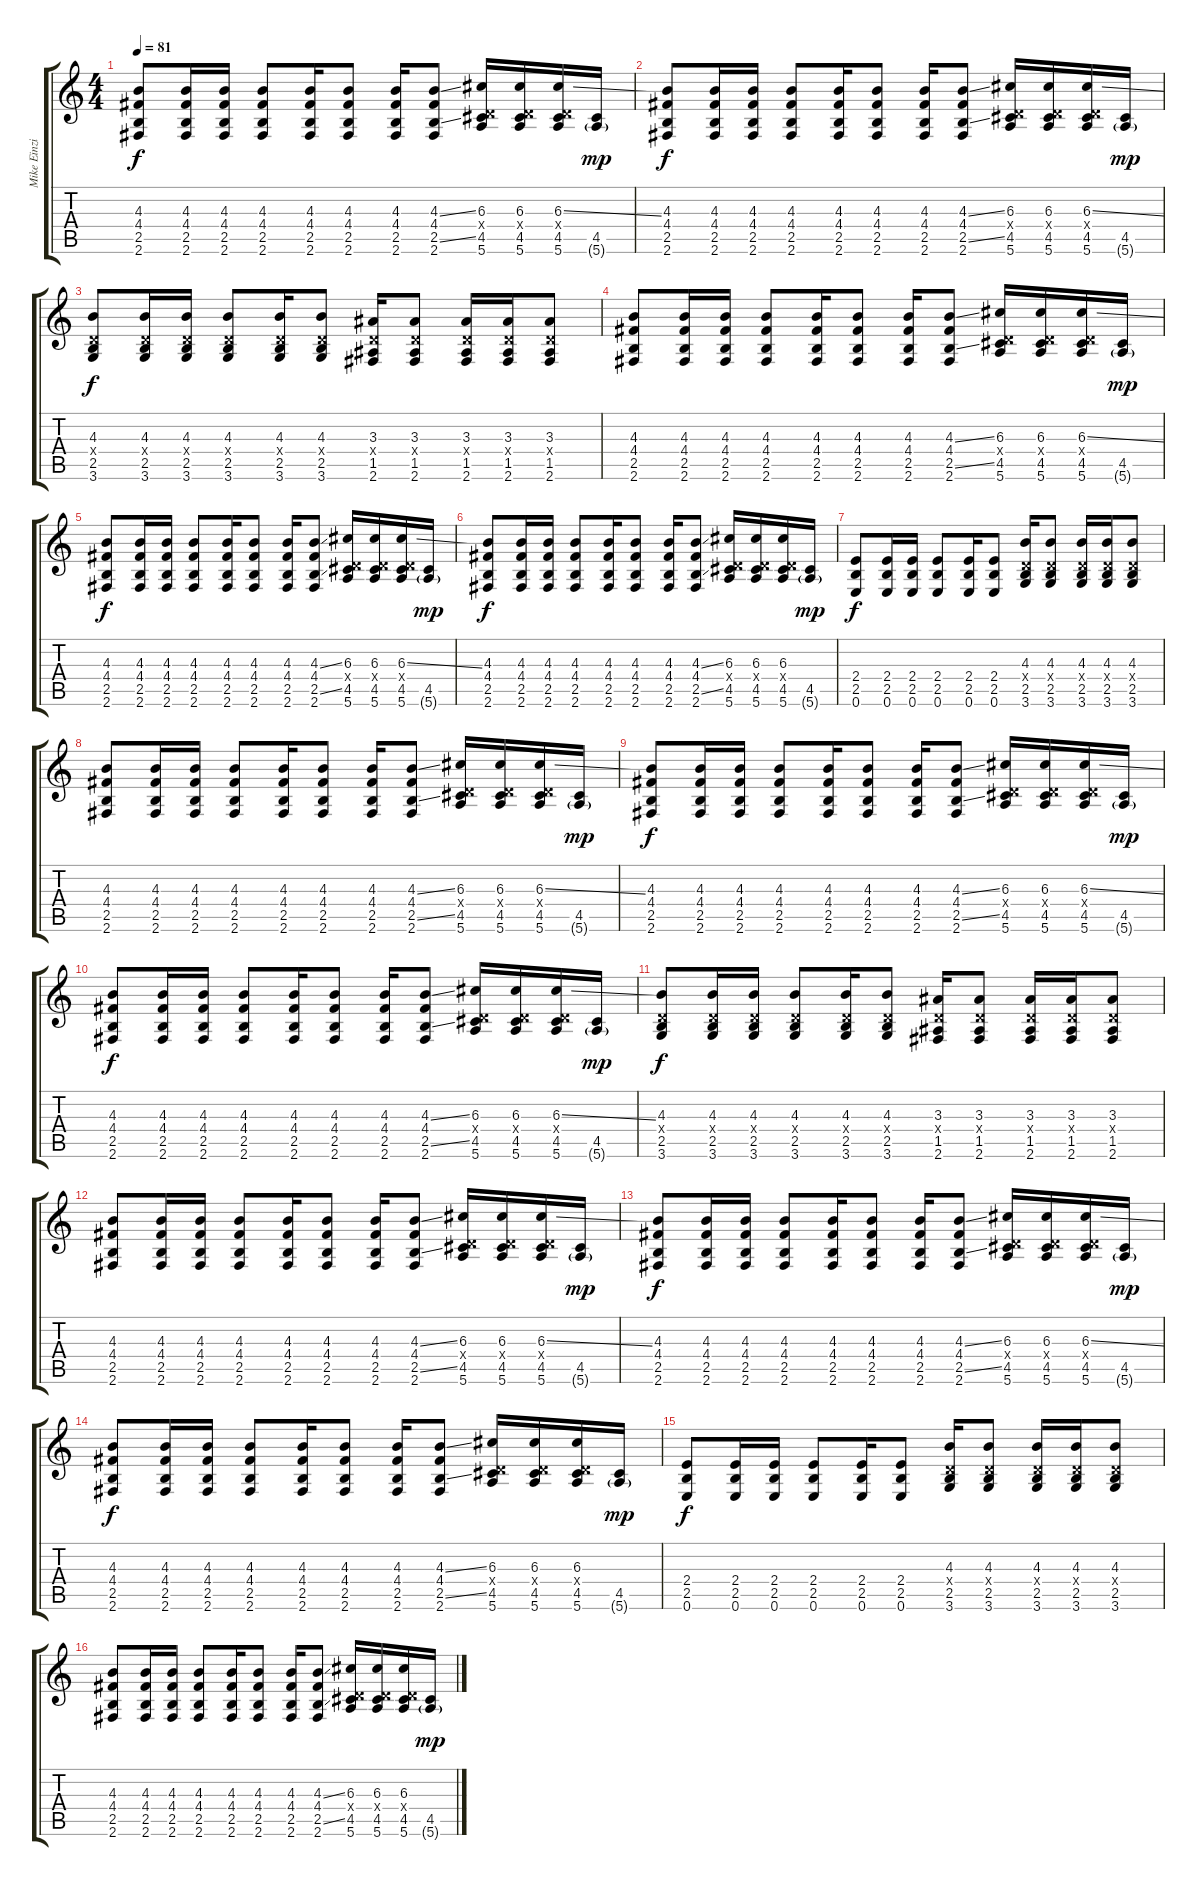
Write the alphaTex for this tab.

\track ("Mike Einziger [Guitar]" "Mike Einzi") {instrument distortionguitar}
\staff {score tabs}
\tuning (E4 B3 G3 D3 A2 E2) {hide}
\ts (4 4)
\tempo 81
\clef g2
\ks c
(4.3 4.4 2.5 2.6).8{dy f instrument overdrivenguitar} (4.3 4.4 2.5 2.6).16 (4.3 4.4 2.5 2.6).16 (4.3 4.4 2.5 2.6).8 (4.3 4.4 2.5 2.6).16 (4.3 4.4 2.5 2.6).8 (4.3 4.4 2.5 2.6).16 (4.3{ss} 4.4 2.5{ss} 2.6).8 (6.3 0.4{x} 4.5 5.6).16 (6.3 0.4{x} 4.5 5.6).16 (6.3{ss} 0.4{x} 4.5 5.6).16 (4.5 5.6{g}).16{dy mp} |
(4.3 4.4 2.5 2.6).8{dy f instrument overdrivenguitar} (4.3 4.4 2.5 2.6).16 (4.3 4.4 2.5 2.6).16 (4.3 4.4 2.5 2.6).8 (4.3 4.4 2.5 2.6).16 (4.3 4.4 2.5 2.6).8 (4.3 4.4 2.5 2.6).16 (4.3{ss} 4.4 2.5{ss} 2.6).8 (6.3 0.4{x} 4.5 5.6).16 (6.3 0.4{x} 4.5 5.6).16 (6.3{ss} 0.4{x} 4.5 5.6).16 (4.5 5.6{g}).16{dy mp} |
(4.3 0.4{x} 2.5 3.6).8{dy f volume 13} (4.3 0.4{x} 2.5 3.6).16 (4.3 0.4{x} 2.5 3.6).16 (4.3 0.4{x} 2.5 3.6).8 (4.3 0.4{x} 2.5 3.6).16 (4.3 0.4{x} 2.5 3.6).8 (3.3 0.4{x} 1.5 2.6).16 (3.3 0.4{x} 1.5 2.6).8 (3.3 0.4{x} 1.5 2.6).16 (3.3 0.4{x} 1.5 2.6).16 (3.3 0.4{x} 1.5 2.6).8 |
(4.3 4.4 2.5 2.6).8{volume 13 instrument overdrivenguitar} (4.3 4.4 2.5 2.6).16 (4.3 4.4 2.5 2.6).16 (4.3 4.4 2.5 2.6).8 (4.3 4.4 2.5 2.6).16 (4.3 4.4 2.5 2.6).8 (4.3 4.4 2.5 2.6).16 (4.3{ss} 4.4 2.5{ss} 2.6).8 (6.3 0.4{x} 4.5 5.6).16 (6.3 0.4{x} 4.5 5.6).16 (6.3{ss} 0.4{x} 4.5 5.6).16 (4.5 5.6{g}).16{dy mp} |
(4.3 4.4 2.5 2.6).8{dy f instrument overdrivenguitar} (4.3 4.4 2.5 2.6).16 (4.3 4.4 2.5 2.6).16 (4.3 4.4 2.5 2.6).8 (4.3 4.4 2.5 2.6).16 (4.3 4.4 2.5 2.6).8 (4.3 4.4 2.5 2.6).16 (4.3{ss} 4.4 2.5{ss} 2.6).8 (6.3 0.4{x} 4.5 5.6).16 (6.3 0.4{x} 4.5 5.6).16 (6.3{ss} 0.4{x} 4.5 5.6).16 (4.5 5.6{g}).16{dy mp} |
(4.3 4.4 2.5 2.6).8{dy f instrument overdrivenguitar} (4.3 4.4 2.5 2.6).16 (4.3 4.4 2.5 2.6).16 (4.3 4.4 2.5 2.6).8 (4.3 4.4 2.5 2.6).16 (4.3 4.4 2.5 2.6).8 (4.3 4.4 2.5 2.6).16 (4.3{ss} 4.4 2.5{ss} 2.6).8 (6.3 0.4{x} 4.5 5.6).16 (6.3 0.4{x} 4.5 5.6).16 (6.3 0.4{x} 4.5 5.6).16 (4.5 5.6{g}).16{dy mp} |
(2.4 2.5 0.6).8{dy f volume 13} (2.4 2.5 0.6).16 (2.4 2.5 0.6).16 (2.4 2.5 0.6).8 (2.4 2.5 0.6).16 (2.4 2.5 0.6).8 (4.3 0.4{x} 2.5 3.6).16 (4.3 0.4{x} 2.5 3.6).8 (4.3 0.4{x} 2.5 3.6).16 (4.3 0.4{x} 2.5 3.6).16 (4.3 0.4{x} 2.5 3.6).8 |
(4.3 4.4 2.5 2.6).8{volume 13 instrument overdrivenguitar} (4.3 4.4 2.5 2.6).16 (4.3 4.4 2.5 2.6).16 (4.3 4.4 2.5 2.6).8 (4.3 4.4 2.5 2.6).16 (4.3 4.4 2.5 2.6).8 (4.3 4.4 2.5 2.6).16 (4.3{ss} 4.4 2.5{ss} 2.6).8 (6.3 0.4{x} 4.5 5.6).16 (6.3 0.4{x} 4.5 5.6).16 (6.3{ss} 0.4{x} 4.5 5.6).16 (4.5 5.6{g}).16{dy mp} |
(4.3 4.4 2.5 2.6).8{dy f instrument overdrivenguitar} (4.3 4.4 2.5 2.6).16 (4.3 4.4 2.5 2.6).16 (4.3 4.4 2.5 2.6).8 (4.3 4.4 2.5 2.6).16 (4.3 4.4 2.5 2.6).8 (4.3 4.4 2.5 2.6).16 (4.3{ss} 4.4 2.5{ss} 2.6).8 (6.3 0.4{x} 4.5 5.6).16 (6.3 0.4{x} 4.5 5.6).16 (6.3{ss} 0.4{x} 4.5 5.6).16 (4.5 5.6{g}).16{dy mp} |
(4.3 4.4 2.5 2.6).8{dy f instrument overdrivenguitar} (4.3 4.4 2.5 2.6).16 (4.3 4.4 2.5 2.6).16 (4.3 4.4 2.5 2.6).8 (4.3 4.4 2.5 2.6).16 (4.3 4.4 2.5 2.6).8 (4.3 4.4 2.5 2.6).16 (4.3{ss} 4.4 2.5{ss} 2.6).8 (6.3 0.4{x} 4.5 5.6).16 (6.3 0.4{x} 4.5 5.6).16 (6.3{ss} 0.4{x} 4.5 5.6).16 (4.5 5.6{g}).16{dy mp} |
(4.3 0.4{x} 2.5 3.6).8{dy f volume 13} (4.3 0.4{x} 2.5 3.6).16 (4.3 0.4{x} 2.5 3.6).16 (4.3 0.4{x} 2.5 3.6).8 (4.3 0.4{x} 2.5 3.6).16 (4.3 0.4{x} 2.5 3.6).8 (3.3 0.4{x} 1.5 2.6).16 (3.3 0.4{x} 1.5 2.6).8 (3.3 0.4{x} 1.5 2.6).16 (3.3 0.4{x} 1.5 2.6).16 (3.3 0.4{x} 1.5 2.6).8 |
(4.3 4.4 2.5 2.6).8{volume 13 instrument overdrivenguitar} (4.3 4.4 2.5 2.6).16 (4.3 4.4 2.5 2.6).16 (4.3 4.4 2.5 2.6).8 (4.3 4.4 2.5 2.6).16 (4.3 4.4 2.5 2.6).8 (4.3 4.4 2.5 2.6).16 (4.3{ss} 4.4 2.5{ss} 2.6).8 (6.3 0.4{x} 4.5 5.6).16 (6.3 0.4{x} 4.5 5.6).16 (6.3{ss} 0.4{x} 4.5 5.6).16 (4.5 5.6{g}).16{dy mp} |
(4.3 4.4 2.5 2.6).8{dy f instrument overdrivenguitar} (4.3 4.4 2.5 2.6).16 (4.3 4.4 2.5 2.6).16 (4.3 4.4 2.5 2.6).8 (4.3 4.4 2.5 2.6).16 (4.3 4.4 2.5 2.6).8 (4.3 4.4 2.5 2.6).16 (4.3{ss} 4.4 2.5{ss} 2.6).8 (6.3 0.4{x} 4.5 5.6).16 (6.3 0.4{x} 4.5 5.6).16 (6.3{ss} 0.4{x} 4.5 5.6).16 (4.5 5.6{g}).16{dy mp} |
(4.3 4.4 2.5 2.6).8{dy f instrument overdrivenguitar} (4.3 4.4 2.5 2.6).16 (4.3 4.4 2.5 2.6).16 (4.3 4.4 2.5 2.6).8 (4.3 4.4 2.5 2.6).16 (4.3 4.4 2.5 2.6).8 (4.3 4.4 2.5 2.6).16 (4.3{ss} 4.4 2.5{ss} 2.6).8 (6.3 0.4{x} 4.5 5.6).16 (6.3 0.4{x} 4.5 5.6).16 (6.3 0.4{x} 4.5 5.6).16 (4.5 5.6{g}).16{dy mp} |
(2.4 2.5 0.6).8{dy f volume 13} (2.4 2.5 0.6).16 (2.4 2.5 0.6).16 (2.4 2.5 0.6).8 (2.4 2.5 0.6).16 (2.4 2.5 0.6).8 (4.3 0.4{x} 2.5 3.6).16 (4.3 0.4{x} 2.5 3.6).8 (4.3 0.4{x} 2.5 3.6).16 (4.3 0.4{x} 2.5 3.6).16 (4.3 0.4{x} 2.5 3.6).8 |
(4.3 4.4 2.5 2.6).8{volume 13 instrument overdrivenguitar} (4.3 4.4 2.5 2.6).16 (4.3 4.4 2.5 2.6).16 (4.3 4.4 2.5 2.6).8 (4.3 4.4 2.5 2.6).16 (4.3 4.4 2.5 2.6).8 (4.3 4.4 2.5 2.6).16 (4.3{ss} 4.4 2.5{ss} 2.6).8 (6.3 0.4{x} 4.5 5.6).16 (6.3 0.4{x} 4.5 5.6).16 (6.3{ss} 0.4{x} 4.5 5.6).16 (4.5 5.6{g}).16{dy mp}
